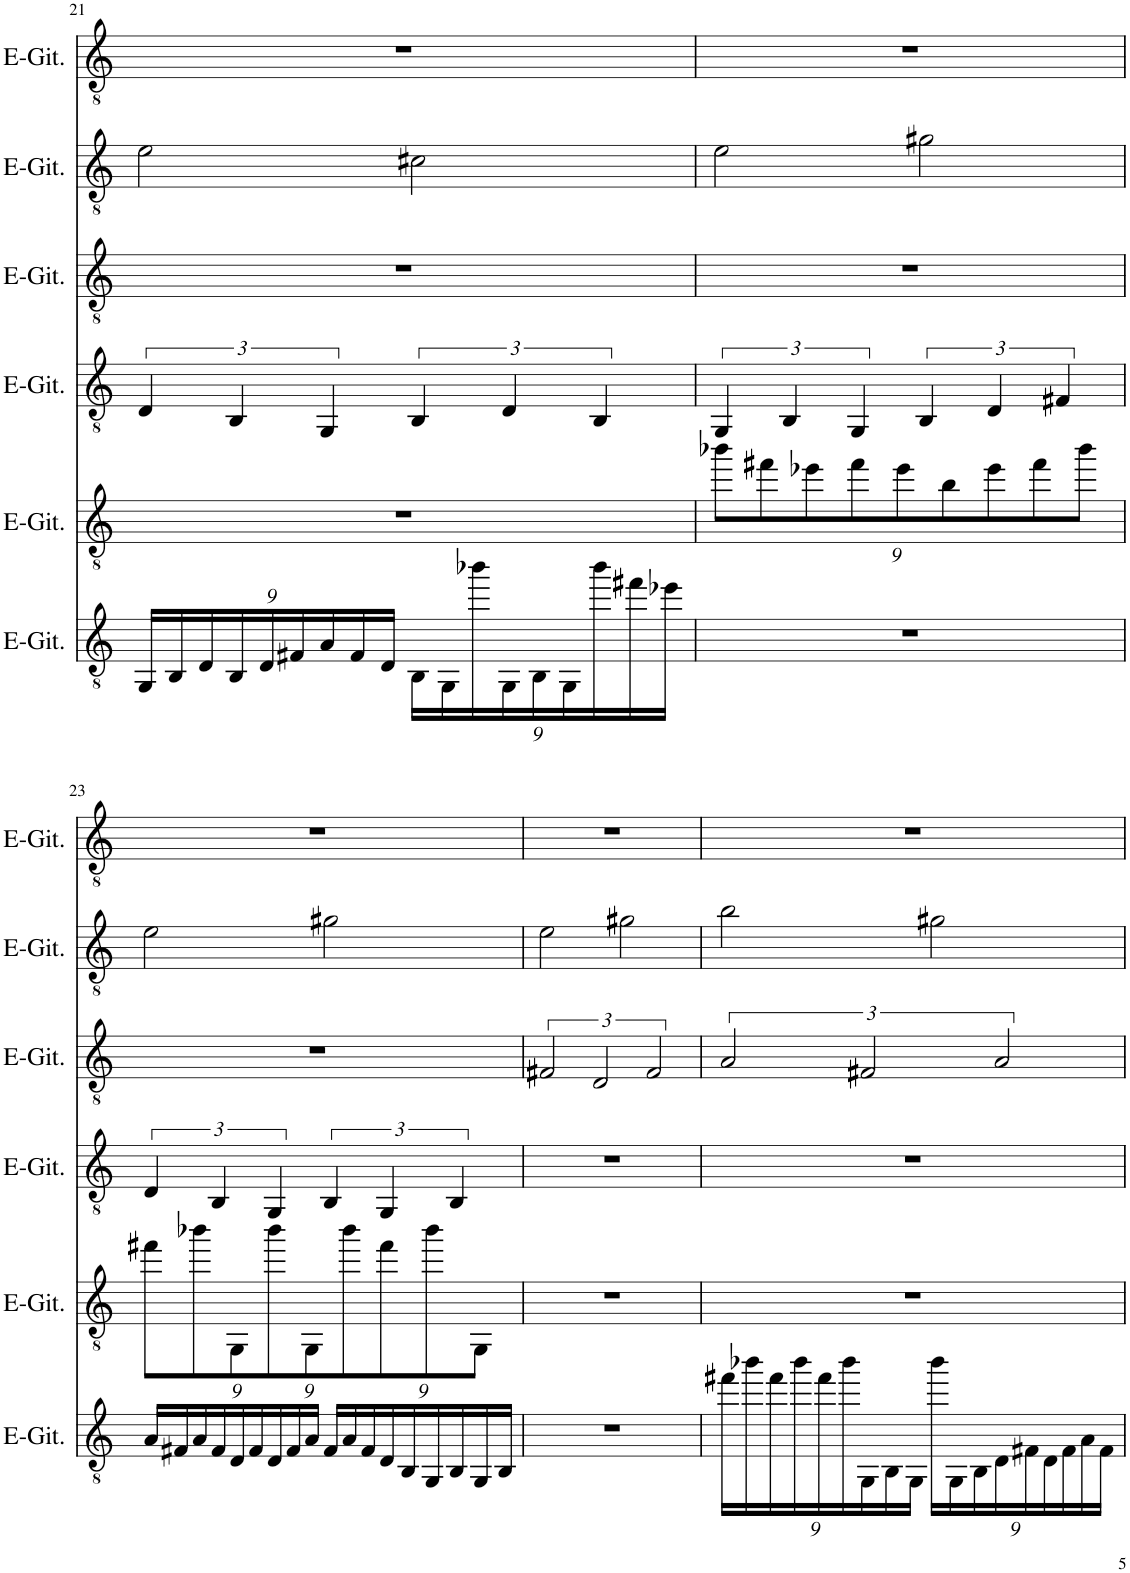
**kern	**kern	**kern	**kern	**kern	**kern
*part6	*part5	*part4	*part3	*part2	*part1
*staff6	*staff5	*staff4	*staff3	*staff2	*staff1
*I"Elektrische Gitarre	*I"Elektrische Gitarre	*I"Elektrische Gitarre	*I"Elektrische Gitarre	*I"Elektrische Gitarre	*I"Elektrische Gitarre
*I'E-Git.	*I'E-Git.	*I'E-Git.	*I'E-Git.	*I'E-Git.	*I'E-Git.
!!LO:PB:g=z
*clefGv2	*clefGv2	*clefGv2	*clefGv2	*clefGv2	*clefGv2
*k[]	*k[]	*k[]	*k[]	*k[]	*k[]
*M4/4	*M4/4	*M4/4	*M4/4	*M4/4	*M4/4
*Xbrackettup	*	*	*	*	*
=21	=21	=21	=21	=21	=21
18GG/LL	1r	6D/	1r	2e\	1r
18BB/	.	.	.	.	.
18D/	.	.	.	.	.
18BB/	.	6BB/	.	.	.
18D/	.	.	.	.	.
18F#X/	.	.	.	.	.
18A/	.	6GG/	.	.	.
18F#/	.	.	.	.	.
18D/JJ	.	.	.	.	.
18BB\LL	.	6BB/	.	2c#X\	.
18GG\	.	.	.	.	.
18bb-X\	.	.	.	.	.
18GG\	.	6D/	.	.	.
18BB\	.	.	.	.	.
18GG\	.	.	.	.	.
18bb-\	.	6BB/	.	.	.
18ff#X\	.	.	.	.	.
18ee-X\JJ	.	.	.	.	.
=22	=22	=22	=22	=22	=22
*	*Xbrackettup	*	*	*	*
1r	9bb-X\L	6GG/	1r	2e\	1r
.	9ff#X\	.	.	.	.
.	.	6BB/	.	.	.
.	9ee-X\	.	.	.	.
.	9ff#\	6GG/	.	.	.
.	9ee-\	.	.	.	.
.	.	6BB/	.	2g#X\	.
.	9b\	.	.	.	.
.	9ee-\	6D/	.	.	.
.	9ff#\	.	.	.	.
.	.	6F#X/	.	.	.
.	9bb-\J	.	.	.	.
!!LO:LB:g=z
=23	=23	=23	=23	=23	=23
18A/LL	9ff#X\L	6D/	1r	2e\	1r
18F#X/	.	.	.	.	.
18A/	9bb-X\	.	.	.	.
18F#/	.	6BB/	.	.	.
18D/	9GG\	.	.	.	.
18F#/	.	.	.	.	.
18D/	9bb-\	6GG/	.	.	.
18F#/	.	.	.	.	.
18A/JJ	9GG\	.	.	.	.
18F#/LL	.	6BB/	.	2g#X\	.
18A/	9bb-\	.	.	.	.
18F#/	.	.	.	.	.
18D/	9ff#\	6GG/	.	.	.
18BB/	.	.	.	.	.
18GG/	9bb-\	.	.	.	.
18BB/	.	6BB/	.	.	.
18GG/	9GG\J	.	.	.	.
18BB/JJ	.	.	.	.	.
=24	=24	=24	=24	=24	=24
1r	1r	1r	3F#X/	2e\	1r
.	.	.	3D/	.	.
.	.	.	.	2g#X\	.
.	.	.	3F#/	.	.
=25	=25	=25	=25	=25	=25
18ff#X\LL	1r	1r	3A/	2b\	1r
18bb-X\	.	.	.	.	.
18ff#\	.	.	.	.	.
18bb-\	.	.	.	.	.
18ff#\	.	.	.	.	.
18bb-\	.	.	.	.	.
18GG\	.	.	3F#X/	.	.
18BB\	.	.	.	.	.
18GG\JJ	.	.	.	.	.
18bb-\LL	.	.	.	2g#X\	.
18GG\	.	.	.	.	.
18BB\	.	.	.	.	.
18D\	.	.	3A/	.	.
18F#X\	.	.	.	.	.
18D\	.	.	.	.	.
18F#\	.	.	.	.	.
18A\	.	.	.	.	.
18F#\JJ	.	.	.	.	.
=	=	=	=	=	=
*-	*-	*-	*-	*-	*-
